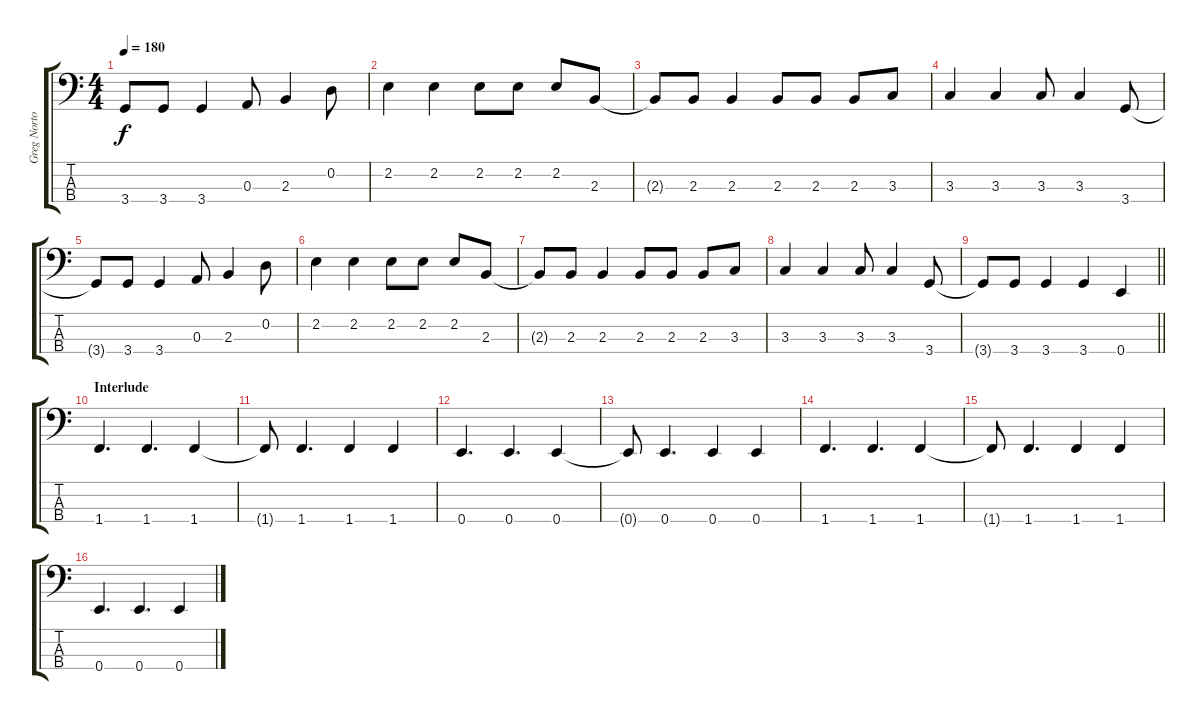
\track ("Greg Norton - Bass" "Greg Norto") {instrument electricbasspick}
\staff {score tabs}
\tuning (G2 D2 A1 E1) {hide}
\ts (4 4)
\tempo 180
\clef f4
\ks c
3.4{t}.8{dy f} 3.4.8 3.4.4 0.3.8 2.3.4 0.2.8 |
2.2.4 2.2.4 2.2.8 2.2.8 2.2.8 2.3.8 |
2.3{t}.8 2.3.8 2.3.4 2.3.8 2.3.8 2.3.8 3.3.8 |
3.3.4 3.3.4 3.3.8 3.3.4 3.4.8 |
3.4{t}.8 3.4.8 3.4.4 0.3.8 2.3.4 0.2.8 |
2.2.4 2.2.4 2.2.8 2.2.8 2.2.8 2.3.8 |
2.3{t}.8 2.3.8 2.3.4 2.3.8 2.3.8 2.3.8 3.3.8 |
3.3.4 3.3.4 3.3.8 3.3.4 3.4.8 |
\barLineRight lightlight
3.4{t}.8 3.4.8 3.4.4 3.4.4 0.4.4 |
\section ("" "Interlude")
1.4.4{d} 1.4.4{d} 1.4.4 |
1.4{t}.8 1.4.4{d} 1.4.4 1.4.4 |
0.4.4{d} 0.4.4{d} 0.4.4 |
0.4{t}.8 0.4.4{d} 0.4.4 0.4.4 |
1.4.4{d} 1.4.4{d} 1.4.4 |
1.4{t}.8 1.4.4{d} 1.4.4 1.4.4 |
0.4.4{d} 0.4.4{d} 0.4.4
